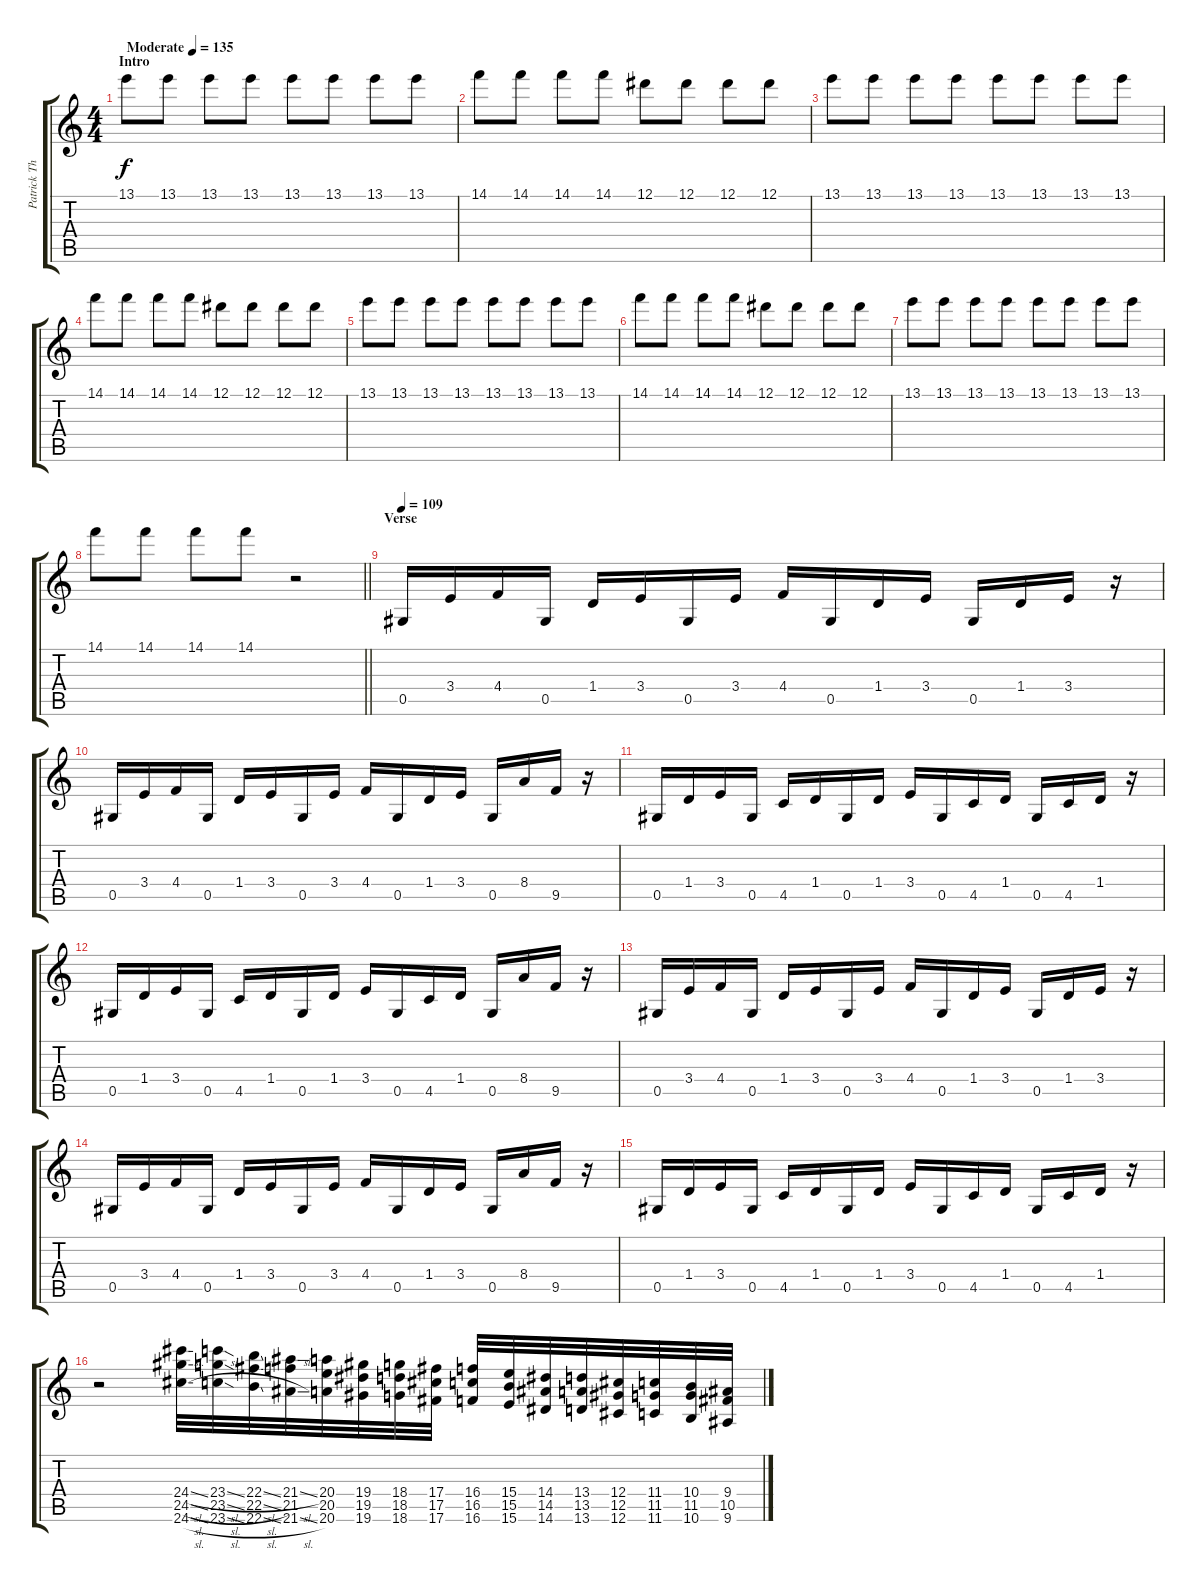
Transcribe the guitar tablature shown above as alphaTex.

\track ("Patrick Thompson - Guitar" "Patrick Th") {instrument distortionguitar}
\staff {score tabs}
\tuning (Eb4 Bb3 Gb3 Db3 Ab2 Db2) {hide}
\ts (4 4)
\section ("" "Intro")
\tempo (135 "Moderate")
\clef g2
\ks c
13.1.8{dy f instrument distortionguitar} 13.1.8 13.1.8 13.1.8 13.1.8 13.1.8 13.1.8 13.1.8 |
14.1.8 14.1.8 14.1.8 14.1.8 12.1.8 12.1.8 12.1.8 12.1.8 |
13.1.8 13.1.8 13.1.8 13.1.8 13.1.8 13.1.8 13.1.8 13.1.8 |
14.1.8 14.1.8 14.1.8 14.1.8 12.1.8 12.1.8 12.1.8 12.1.8 |
13.1.8 13.1.8 13.1.8 13.1.8 13.1.8 13.1.8 13.1.8 13.1.8 |
14.1.8 14.1.8 14.1.8 14.1.8 12.1.8 12.1.8 12.1.8 12.1.8 |
13.1.8 13.1.8 13.1.8 13.1.8 13.1.8 13.1.8 13.1.8 13.1.8 |
\barLineRight lightlight
14.1.8 14.1.8 14.1.8 14.1.8 r.2 |
\section ("" "Verse")
\tempo 109
0.5.16 3.4.16 4.4.16 0.5.16 1.4.16 3.4.16 0.5.16 3.4.16 4.4.16 0.5.16 1.4.16 3.4.16 0.5.16 1.4.16 3.4.16 r.16 |
0.5.16 3.4.16 4.4.16 0.5.16 1.4.16 3.4.16 0.5.16 3.4.16 4.4.16 0.5.16 1.4.16 3.4.16 0.5.16 8.4.16 9.5.16 r.16 |
0.5.16 1.4.16 3.4.16 0.5.16 4.5.16 1.4.16 0.5.16 1.4.16 3.4.16 0.5.16 4.5.16 1.4.16 0.5.16 4.5.16 1.4.16 r.16 |
0.5.16 1.4.16 3.4.16 0.5.16 4.5.16 1.4.16 0.5.16 1.4.16 3.4.16 0.5.16 4.5.16 1.4.16 0.5.16 8.4.16 9.5.16 r.16 |
0.5.16 3.4.16 4.4.16 0.5.16 1.4.16 3.4.16 0.5.16 3.4.16 4.4.16 0.5.16 1.4.16 3.4.16 0.5.16 1.4.16 3.4.16 r.16 |
0.5.16 3.4.16 4.4.16 0.5.16 1.4.16 3.4.16 0.5.16 3.4.16 4.4.16 0.5.16 1.4.16 3.4.16 0.5.16 8.4.16 9.5.16 r.16 |
0.5.16 1.4.16 3.4.16 0.5.16 4.5.16 1.4.16 0.5.16 1.4.16 3.4.16 0.5.16 4.5.16 1.4.16 0.5.16 4.5.16 1.4.16 r.16 |
r.2 (24.4{sl} 24.5{sl} 24.6{sl}).32 (23.4{sl} 23.5{sl} 23.6{sl}).32 (22.4{sl} 22.5{sl} 22.6{sl}).32 (21.4{sl} 21.5 21.6{sl}).32 (20.4 20.5 20.6).32 (19.4 19.5 19.6).32 (18.4 18.5 18.6).32 (17.4 17.5 17.6).32 (16.4 16.5 16.6).32 (15.4 15.5 15.6).32 (14.4 14.5 14.6).32 (13.4 13.5 13.6).32 (12.4 12.5 12.6).32 (11.4 11.5 11.6).32 (10.4 11.5 10.6).32 (9.4 10.5 9.6).32
